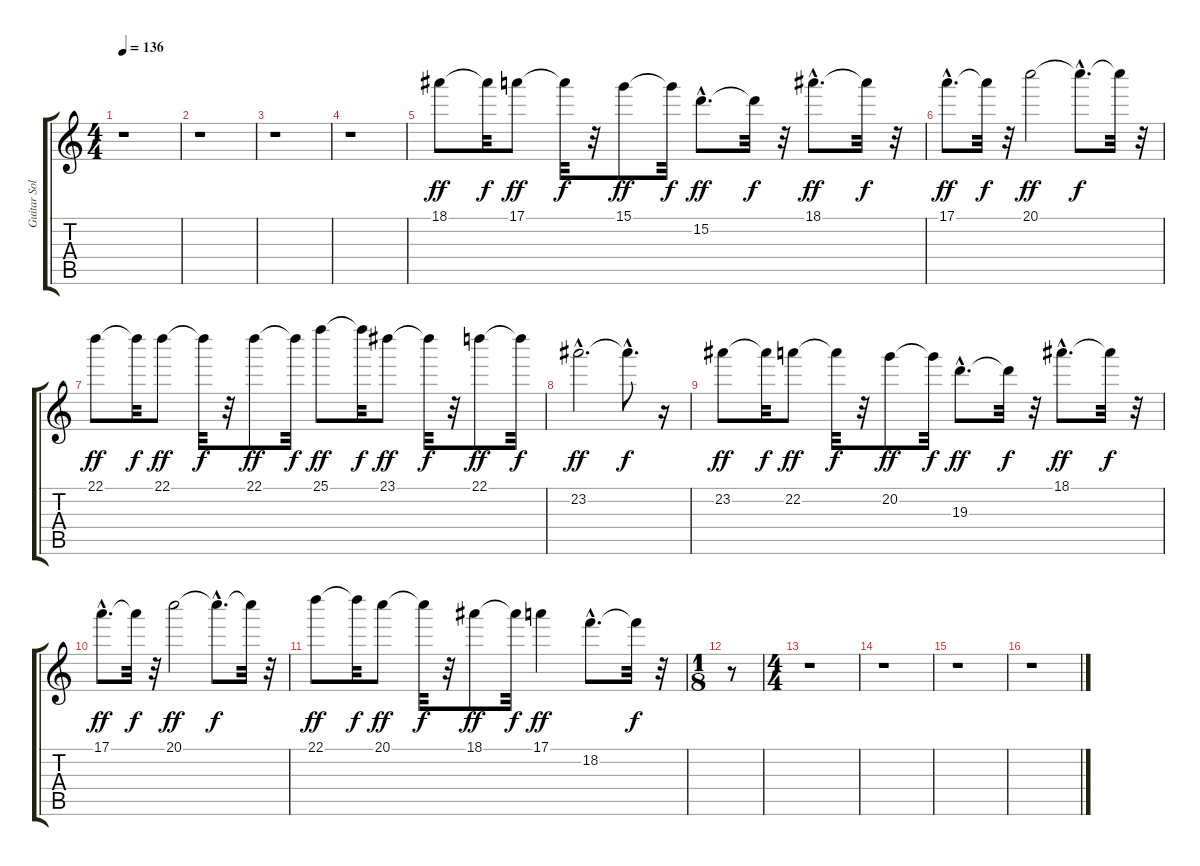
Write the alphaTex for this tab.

\track ("Guitar Solo" "Guitar Sol") {instrument overdrivenguitar}
\staff {score tabs}
\tuning (E4 B3 G3 D3 A2 E2) {hide}
\ts (4 4)
\tempo 136
\clef g2
\ks c
r.1{dy ff} |
r.1 |
r.1 |
r.1 |
18.1.8 18.1{t}.32{dy f} 17.1.8{dy ff} 17.1{t}.32{dy f} r.32 15.1.8{dy ff} 15.1{t}.32{dy f} 15.2{hac}.8{d dy ff} 15.2{t}.32{dy f} r.32 18.1{hac}.8{d dy ff} 18.1{t}.32{dy f} r.32 |
17.1{hac}.8{d dy ff} 17.1{t}.32{dy f} r.32 20.1.2{dy ff} 20.1{hac t}.8{d dy f} 20.1{t}.32 r.32 |
22.1.8{dy ff} 22.1{t}.32{dy f} 22.1.8{dy ff} 22.1{t}.32{dy f} r.32 22.1.8{dy ff} 22.1{t}.32{dy f} 25.1.8{dy ff} 25.1{t}.32{dy f} 23.1.8{dy ff} 23.1{t}.32{dy f} r.32 22.1.8{dy ff} 22.1{t}.32{dy f} |
23.2{hac}.2{d dy ff} 23.2{hac t}.8{d dy f} r.16 |
23.2.8{dy ff} 23.2{t}.32{dy f} 22.2.8{dy ff} 22.2{t}.32{dy f} r.32 20.2.8{dy ff} 20.2{t}.32{dy f} 19.3{hac}.8{d dy ff} 19.3{t}.32{dy f} r.32 18.1{hac}.8{d dy ff} 18.1{t}.32{dy f} r.32 |
17.1{hac}.8{d dy ff} 17.1{t}.32{dy f} r.32 20.1.2{dy ff} 20.1{hac t}.8{d dy f} 20.1{t}.32 r.32 |
22.1.8{dy ff} 22.1{t}.32{dy f} 20.1.8{dy ff} 20.1{t}.32{dy f} r.32 18.1.8{dy ff} 18.1{t}.32{dy f} 17.1.4{dy ff} 18.2{hac}.8{d} 18.2{t}.32{dy f} r.32 |
\ts (1 8)
r.8 |
\ts (4 4)
r.1 |
r.1 |
r.1 |
r.1
